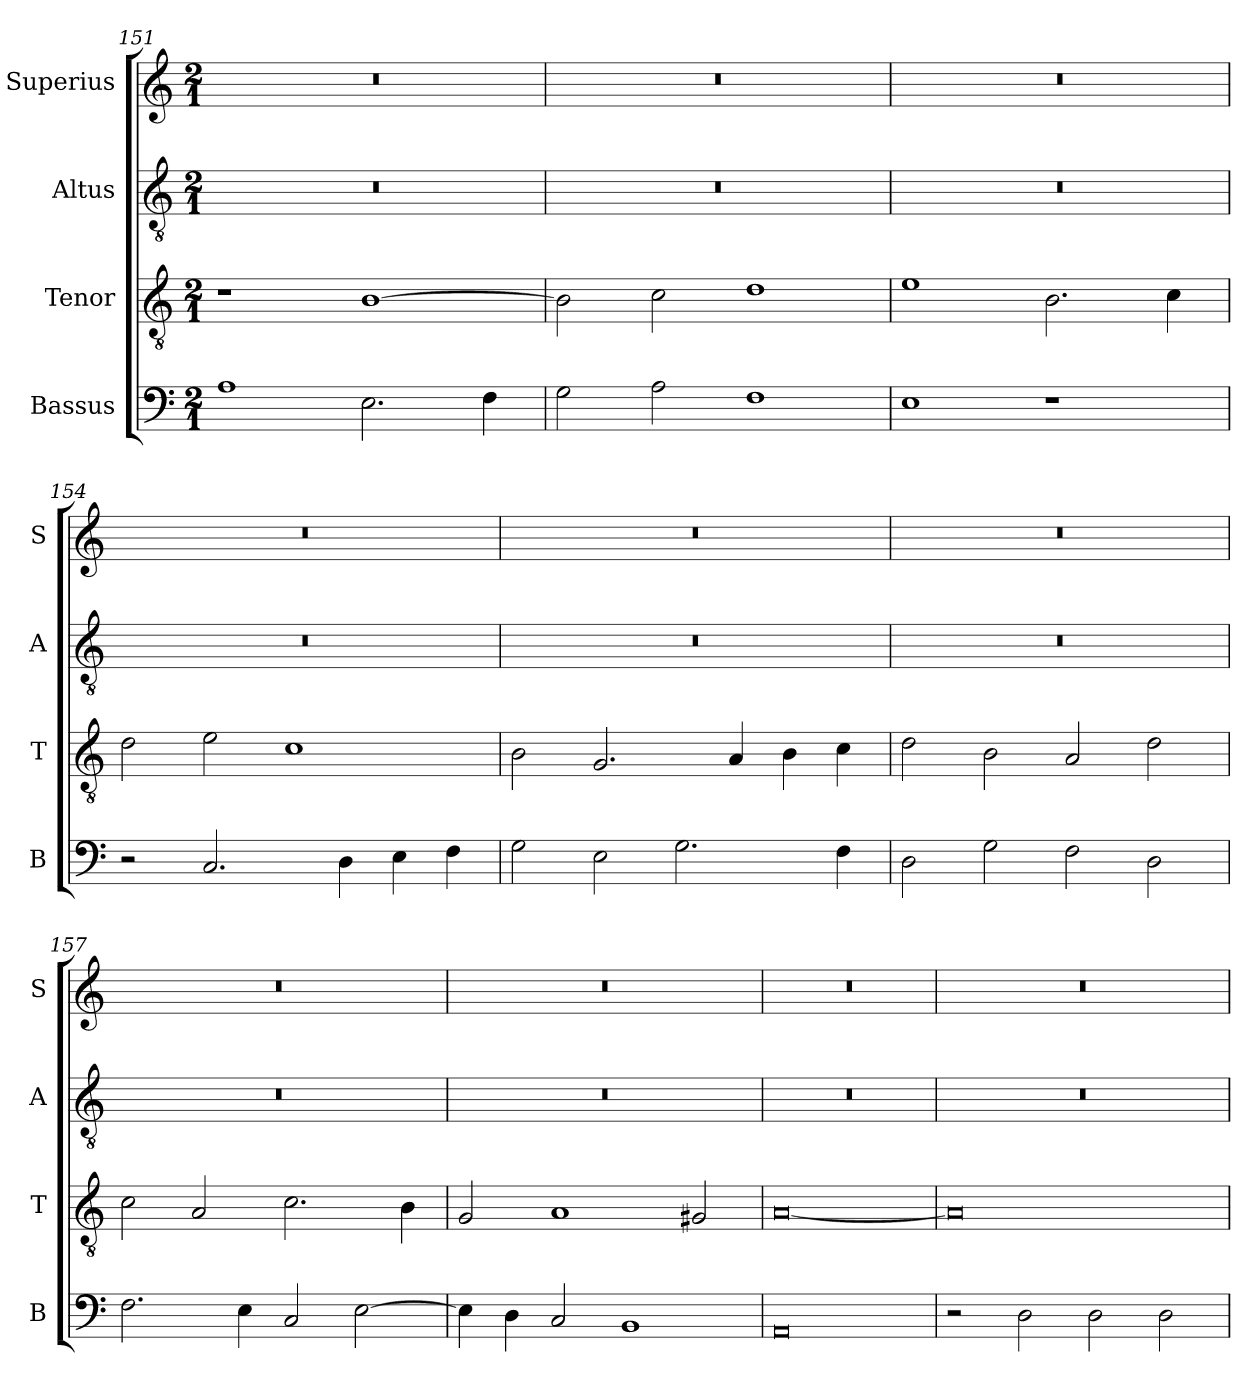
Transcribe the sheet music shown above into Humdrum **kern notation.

**kern	**kern	**kern	**kern
*part4	*part3	*part2	*part1
*staff4	*staff3	*staff2	*staff1
*I"Bassus	*I"Tenor	*I"Altus	*I"Superius
*I'B	*I'T	*I'A	*I'S
*clefF4	*clefGv2	*clefGv2	*clefG2
*k[]	*k[]	*k[]	*k[]
*M2/1	*M2/1	*M2/1	*M2/1
=151	=151	=151	=151
1A	1r	0r	0r
2.E\	[1B	.	.
4F\	.	.	.
=152	=152	=152	=152
2G\	2B\]	0r	0r
2A\	2c\	.	.
1F	1d	.	.
=153	=153	=153	=153
1E	1e	0r	0r
1r	2.B\	.	.
.	4c\	.	.
=154	=154	=154	=154
2r	2d\	0r	0r
2.C/	2e\	.	.
.	1c	.	.
4D\	.	.	.
4E\	.	.	.
4F\	.	.	.
=155	=155	=155	=155
2G\	2B\	0r	0r
2E\	2.G/	.	.
2.G\	.	.	.
.	4A/	.	.
.	4B\	.	.
4F\	4c\	.	.
=156	=156	=156	=156
2D\	2d\	0r	0r
2G\	2B\	.	.
2F\	2A/	.	.
2D\	2d\	.	.
=157	=157	=157	=157
2.F\	2c\	0r	0r
.	2A/	.	.
4E\	.	.	.
2C/	2.c\	.	.
[2E\	.	.	.
.	4B\	.	.
=158	=158	=158	=158
4E\]	2G/	0r	0r
4D\	.	.	.
2C/	1A	.	.
1BB	.	.	.
.	2G#X/	.	.
=159	=159	=159	=159
0AA	[0A	0r	0r
=160	=160	=160	=160
2r	0A]	0r	0r
2D\	.	.	.
2D\	.	.	.
2D\	.	.	.
=	=	=	=
*-	*-	*-	*-
